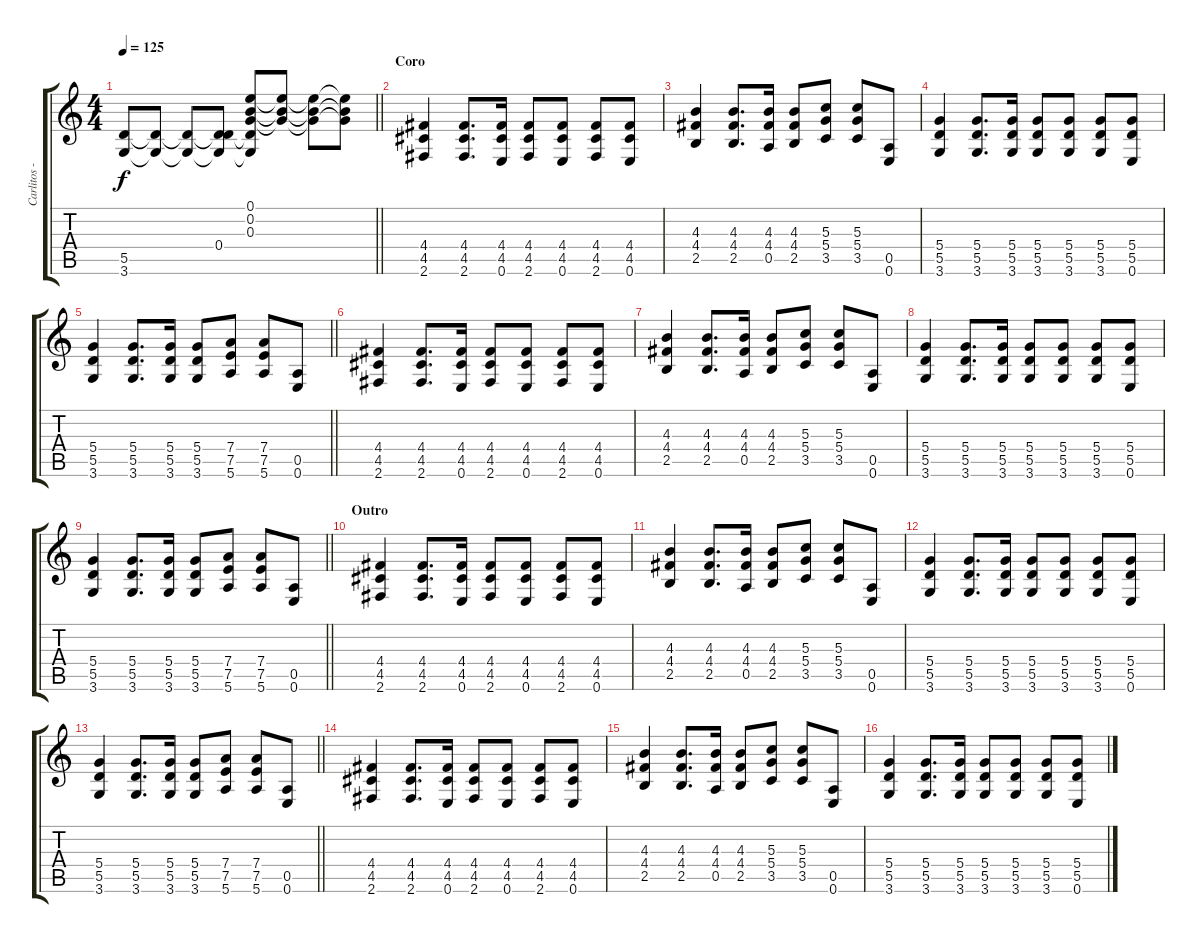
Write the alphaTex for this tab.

\track ("Carlitos - Guitarra Líder" "Carlitos -") {instrument distortionguitar}
\staff {score tabs}
\tuning (E4 B3 G3 D3 A2 E2) {hide}
\ts (4 4)
\tempo 125
\clef g2
\barLineRight lightlight
\ks c
(5.5 3.6).8{dy f} (5.5{t} 3.6{t}).8 (5.5{t} 3.6{t}).8 (0.4 5.5{t} 3.6{t}).8 (0.1 0.2 0.3 5.5{t} 3.6{t}).8 (0.1{t} 0.2{t} 0.3{t}).8 (0.1{t} 0.2{t} 0.3{t}).8 (0.1{t} 0.2{t} 0.3{t}).8 |
\section ("" "Coro")
(4.4 4.5 2.6).4 (4.4 4.5 2.6).8{d} (4.4 4.5 0.6).16 (4.4 4.5 2.6).8 (4.4 4.5 0.6).8 (4.4 4.5 2.6).8 (4.4 4.5 0.6).8 |
(4.3 4.4 2.5).4 (4.3 4.4 2.5).8{d} (4.3 4.4 0.5).16 (4.3 4.4 2.5).8 (5.3 5.4 3.5).8 (5.3 5.4 3.5).8 (0.5 0.6).8 |
(5.4 5.5 3.6).4 (5.4 5.5 3.6).8{d} (5.4 5.5 3.6).16 (5.4 5.5 3.6).8 (5.4 5.5 3.6).8 (5.4 5.5 3.6).8 (5.4 5.5 0.6).8 |
\barLineRight lightlight
(5.4 5.5 3.6).4 (5.4 5.5 3.6).8{d} (5.4 5.5 3.6).16 (5.4 5.5 3.6).8 (7.4 7.5 5.6).8 (7.4 7.5 5.6).8 (0.5 0.6).8 |
(4.4 4.5 2.6).4 (4.4 4.5 2.6).8{d} (4.4 4.5 0.6).16 (4.4 4.5 2.6).8 (4.4 4.5 0.6).8 (4.4 4.5 2.6).8 (4.4 4.5 0.6).8 |
(4.3 4.4 2.5).4 (4.3 4.4 2.5).8{d} (4.3 4.4 0.5).16 (4.3 4.4 2.5).8 (5.3 5.4 3.5).8 (5.3 5.4 3.5).8 (0.5 0.6).8 |
(5.4 5.5 3.6).4 (5.4 5.5 3.6).8{d} (5.4 5.5 3.6).16 (5.4 5.5 3.6).8 (5.4 5.5 3.6).8 (5.4 5.5 3.6).8 (5.4 5.5 0.6).8 |
\barLineRight lightlight
(5.4 5.5 3.6).4 (5.4 5.5 3.6).8{d} (5.4 5.5 3.6).16 (5.4 5.5 3.6).8 (7.4 7.5 5.6).8 (7.4 7.5 5.6).8 (0.5 0.6).8 |
\section ("" "Outro")
(4.4 4.5 2.6).4 (4.4 4.5 2.6).8{d} (4.4 4.5 0.6).16 (4.4 4.5 2.6).8 (4.4 4.5 0.6).8 (4.4 4.5 2.6).8 (4.4 4.5 0.6).8 |
(4.3 4.4 2.5).4 (4.3 4.4 2.5).8{d} (4.3 4.4 0.5).16 (4.3 4.4 2.5).8 (5.3 5.4 3.5).8 (5.3 5.4 3.5).8 (0.5 0.6).8 |
(5.4 5.5 3.6).4 (5.4 5.5 3.6).8{d} (5.4 5.5 3.6).16 (5.4 5.5 3.6).8 (5.4 5.5 3.6).8 (5.4 5.5 3.6).8 (5.4 5.5 0.6).8 |
\barLineRight lightlight
(5.4 5.5 3.6).4 (5.4 5.5 3.6).8{d} (5.4 5.5 3.6).16 (5.4 5.5 3.6).8 (7.4 7.5 5.6).8 (7.4 7.5 5.6).8 (0.5 0.6).8 |
(4.4 4.5 2.6).4 (4.4 4.5 2.6).8{d} (4.4 4.5 0.6).16 (4.4 4.5 2.6).8 (4.4 4.5 0.6).8 (4.4 4.5 2.6).8 (4.4 4.5 0.6).8 |
(4.3 4.4 2.5).4 (4.3 4.4 2.5).8{d} (4.3 4.4 0.5).16 (4.3 4.4 2.5).8 (5.3 5.4 3.5).8 (5.3 5.4 3.5).8 (0.5 0.6).8 |
(5.4 5.5 3.6).4 (5.4 5.5 3.6).8{d} (5.4 5.5 3.6).16 (5.4 5.5 3.6).8 (5.4 5.5 3.6).8 (5.4 5.5 3.6).8 (5.4 5.5 0.6).8
